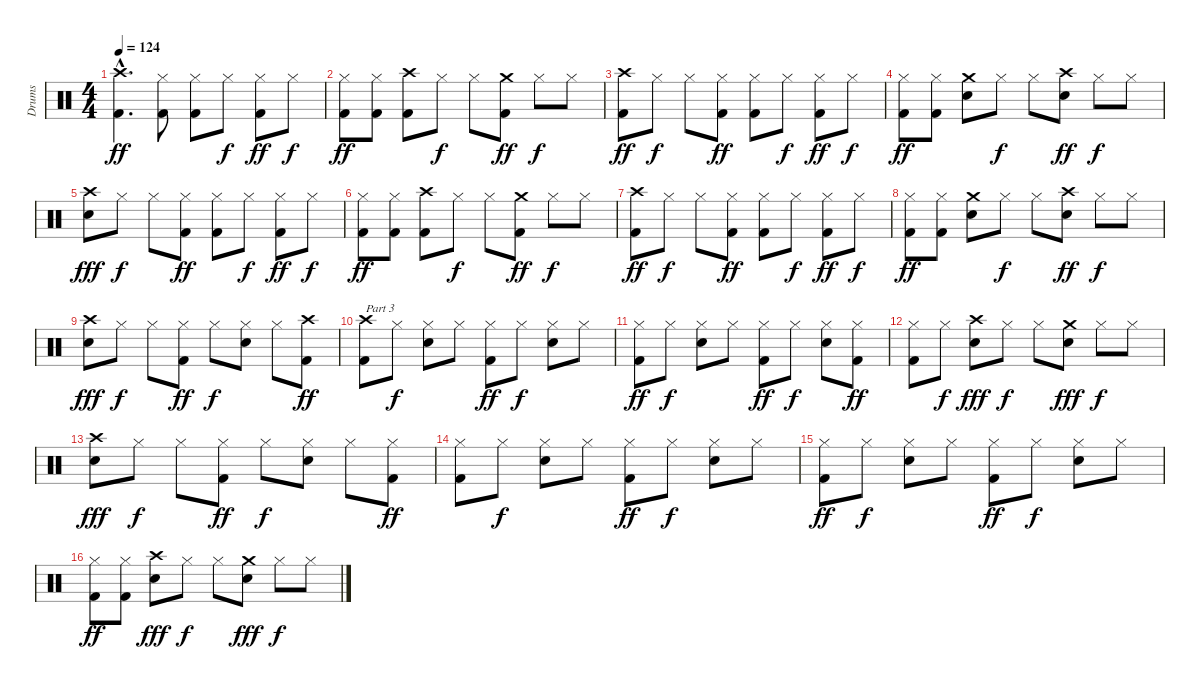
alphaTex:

\track ("Drums" "Drums") {instrument percussion}
\staff {score}
\articulation defaults
\ts (4 4)
\tempo 124
\clef neutral
\ks c
("Crash high (hit)"{hac} "Kick (hit) 2"{hac}).4{d dy ff} ("Hi-Hat (closed)" "Kick (hit) 2").8 ("Hi-Hat (closed)" "Kick (hit) 2").8 "Hi-Hat (closed)".8{dy f} ("Hi-Hat (closed)" "Kick (hit) 2").8{dy ff} "Hi-Hat (closed)".8{dy f} |
("Hi-Hat (closed)" "Kick (hit) 2").8{dy ff} ("Hi-Hat (closed)" "Kick (hit) 2").8 ("Crash high (hit)" "Kick (hit) 2").8 "Hi-Hat (closed)".8{dy f} "Hi-Hat (closed)".8 ("Crash medium (hit)" "Kick (hit) 2").8{dy ff} "Hi-Hat (closed)".8{dy f} "Hi-Hat (closed)".8 |
("Crash high (hit)" "Kick (hit) 2").8{dy ff} "Hi-Hat (closed)".8{dy f} "Hi-Hat (closed)".8 ("Hi-Hat (closed)" "Kick (hit) 2").8{dy ff} ("Hi-Hat (closed)" "Kick (hit) 2").8 "Hi-Hat (closed)".8{dy f} ("Hi-Hat (closed)" "Kick (hit) 2").8{dy ff} "Hi-Hat (closed)".8{dy f} |
("Hi-Hat (closed)" "Kick (hit) 2").8{dy ff} ("Hi-Hat (closed)" "Kick (hit) 2").8 ("Crash medium (hit)" "Snare (hit) 2").8 "Hi-Hat (closed)".8{dy f} "Hi-Hat (closed)".8 ("Crash high (hit)" "Snare (hit) 2").8{dy ff} "Hi-Hat (closed)".8{dy f} "Hi-Hat (closed)".8 |
("Crash high (hit)" "Snare (hit) 2").8{dy fff} "Hi-Hat (closed)".8{dy f} "Hi-Hat (closed)".8 ("Hi-Hat (closed)" "Kick (hit) 2").8{dy ff} ("Hi-Hat (closed)" "Kick (hit) 2").8 "Hi-Hat (closed)".8{dy f} ("Hi-Hat (closed)" "Kick (hit) 2").8{dy ff} "Hi-Hat (closed)".8{dy f} |
("Hi-Hat (closed)" "Kick (hit) 2").8{dy ff} ("Hi-Hat (closed)" "Kick (hit) 2").8 ("Crash high (hit)" "Kick (hit) 2").8 "Hi-Hat (closed)".8{dy f} "Hi-Hat (closed)".8 ("Crash medium (hit)" "Kick (hit) 2").8{dy ff} "Hi-Hat (closed)".8{dy f} "Hi-Hat (closed)".8 |
("Crash high (hit)" "Kick (hit) 2").8{dy ff} "Hi-Hat (closed)".8{dy f} "Hi-Hat (closed)".8 ("Hi-Hat (closed)" "Kick (hit) 2").8{dy ff} ("Hi-Hat (closed)" "Kick (hit) 2").8 "Hi-Hat (closed)".8{dy f} ("Hi-Hat (closed)" "Kick (hit) 2").8{dy ff} "Hi-Hat (closed)".8{dy f} |
("Hi-Hat (closed)" "Kick (hit) 2").8{dy ff} ("Hi-Hat (closed)" "Kick (hit) 2").8 ("Crash medium (hit)" "Snare (hit) 2").8 "Hi-Hat (closed)".8{dy f} "Hi-Hat (closed)".8 ("Crash high (hit)" "Snare (hit) 2").8{dy ff} "Hi-Hat (closed)".8{dy f} "Hi-Hat (closed)".8 |
("Crash high (hit)" "Snare (hit) 2").8{dy fff} "Hi-Hat (closed)".8{dy f} "Hi-Hat (closed)".8 ("Hi-Hat (closed)" "Kick (hit) 2").8{dy ff} "Hi-Hat (closed)".8{dy f} ("Hi-Hat (closed)" "Snare (hit) 2").8 "Hi-Hat (closed)".8 ("Crash high (hit)" "Kick (hit) 2").8{dy ff} |
("Crash high (hit)" "Kick (hit) 2").8{txt "Part 3"} "Hi-Hat (closed)".8{dy f} ("Hi-Hat (closed)" "Snare (hit) 2").8 "Hi-Hat (closed)".8 ("Hi-Hat (closed)" "Kick (hit) 2").8{dy ff} "Hi-Hat (closed)".8{dy f} ("Hi-Hat (closed)" "Snare (hit) 2").8 "Hi-Hat (closed)".8 |
("Hi-Hat (closed)" "Kick (hit) 2").8{dy ff} "Hi-Hat (closed)".8{dy f} ("Hi-Hat (closed)" "Snare (hit) 2").8 "Hi-Hat (closed)".8 ("Hi-Hat (closed)" "Kick (hit) 2").8{dy ff} "Hi-Hat (closed)".8{dy f} ("Hi-Hat (closed)" "Snare (hit) 2").8 ("Hi-Hat (closed)" "Kick (hit) 2").8{dy ff} |
("Hi-Hat (closed)" "Kick (hit) 2").8 "Hi-Hat (closed)".8{dy f} ("Crash high (hit)" "Snare (hit) 2").8{dy fff} "Hi-Hat (closed)".8{dy f} "Hi-Hat (closed)".8 ("Crash medium (hit)" "Snare (hit) 2").8{dy fff} "Hi-Hat (closed)".8{dy f} "Hi-Hat (closed)".8 |
("Crash high (hit)" "Snare (hit) 2").8{dy fff} "Hi-Hat (closed)".8{dy f} "Hi-Hat (closed)".8 ("Hi-Hat (closed)" "Kick (hit) 2").8{dy ff} "Hi-Hat (closed)".8{dy f} ("Hi-Hat (closed)" "Snare (hit) 2").8 "Hi-Hat (closed)".8 ("Hi-Hat (closed)" "Kick (hit) 2").8{dy ff} |
("Hi-Hat (closed)" "Kick (hit) 2").8 "Hi-Hat (closed)".8{dy f} ("Hi-Hat (closed)" "Snare (hit) 2").8 "Hi-Hat (closed)".8 ("Hi-Hat (closed)" "Kick (hit) 2").8{dy ff} "Hi-Hat (closed)".8{dy f} ("Hi-Hat (closed)" "Snare (hit) 2").8 "Hi-Hat (closed)".8 |
("Hi-Hat (closed)" "Kick (hit) 2").8{dy ff} "Hi-Hat (closed)".8{dy f} ("Hi-Hat (closed)" "Snare (hit) 2").8 "Hi-Hat (closed)".8 ("Hi-Hat (closed)" "Kick (hit) 2").8{dy ff} "Hi-Hat (closed)".8{dy f} ("Hi-Hat (closed)" "Snare (hit) 2").8 "Hi-Hat (closed)".8 |
("Hi-Hat (closed)" "Kick (hit) 2").8{dy ff} ("Hi-Hat (closed)" "Kick (hit) 2").8 ("Crash high (hit)" "Snare (hit) 2").8{dy fff} "Hi-Hat (closed)".8{dy f} "Hi-Hat (closed)".8 ("Crash medium (hit)" "Snare (hit) 2").8{dy fff} "Hi-Hat (closed)".8{dy f} "Hi-Hat (closed)".8
